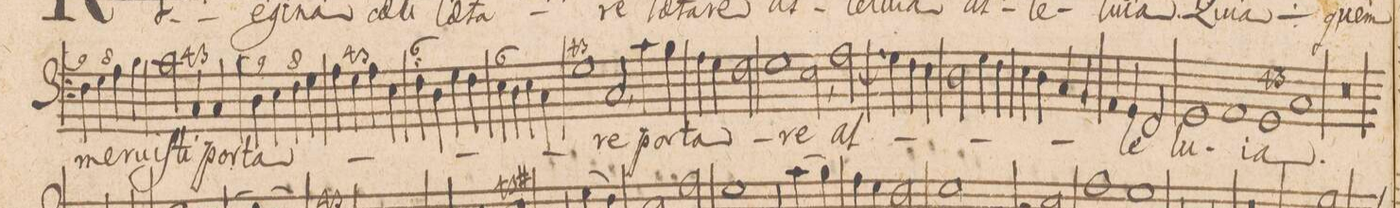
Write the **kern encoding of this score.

**kern	**text	**fba
*I"BASSVS.	*	*
*clefF4	*	*
*k[]	*	*
*met(C|)	*	*
*M2/1	*	*
=11-	=11-	=11-
4F\	me-	9
4G\	.	8
4A\	-ru-	.
4B\	.	.
2c\	-iſ-	.
4C/	-ti	4
.	.	3
4C/	por-	.
=12-	=12-	=12-
4D\	-ta-	9
4E\	.	.
4F\	.	8
4G\	.	.
4A\	.	.
4G\	.	4
4A\	.	3
4E\	.	.
=13-	=13-	=13-
4F\	.	6 5
4D\	.	.
4G\	.	.
4F\	.	.
4E\	.	6
4D\	.	.
4E\	.	.
4C\	.	.
=14-	=14-	=14-
1G	.	4
.	.	3
2C,/	-re	.
4c\	por-	.
4B\	.	.
=15-	=15-	=15-
4A\	-ta-	.
4G\	.	.
2F\	.	.
1G	.	.
=16-	=16-	=16-
2E,\	-re	.
[<2A\	al-	.
4A\]	.	.
4G\	.	.
4F\	.	.
4E\	.	.
=17-	=17-	=17-
2D\	.	.
4G\	.	.
4F\	.	.
4E\	.	.
4D\	.	.
4C/	.	.
4BB/	.	.
=18-	=18-	=18-
4AA/	.	.
4GG/	.	.
2FF/	-le-	.
1GG	-lu-	.
=19-	=19-	=19-
1AA	.	.
1GG	-ia.	4
.	.	3
=20-	=20-	=20-
1C	.	.
0r	.	.
=21-	=21-	=21-
2r	.	.
4C/	Re-	.
4C/	-sur-	.
=22-	=22-	=22-
2.F\	-re-	.
4E\	-xit	.
(>4D\	si-	.
4F\)	.	.
(>4E\	-cut	.
4D\)	.	.
=23-	=23-	=23-
1C	di-	4
.	.	3
2FF,/	-xit	.
4FF/	re-	.
4FF/	-ſur-	.
=24-	=24-	=24-
2C/	-re-	.
2GG/	.	.
1D	.	4
.	.	#3r
=25-	=25-	=25-
2GG,/	-xit	.
(>4G\	si-	.
4F\)	.	.
2E\	.	.
2A\	-cut	.
=26-	=26-	=26-
1G	di-	.
2C,/	-xit,	.
(>4c\	al-	.
4B\)	.	.
=27-	=27-	=27-
4A\	.	.
4G\	.	.
2F\	-le-	.
1G	-lu-	.
=28-	=28-	=28-
1C	-ia	.
2r	.	.
2E\	al-	.
=29-	=29-	=29-
1A	-le-	.
1G	-lu-	.
=30-	=30-	=30-
0C	-ia.	.
=31-	=31-	=31-
0r	.	.
=32-	=32-	=32-
2r	.	.
*custos:C	*	*
2G\	O-	.
*-	*-	*-
